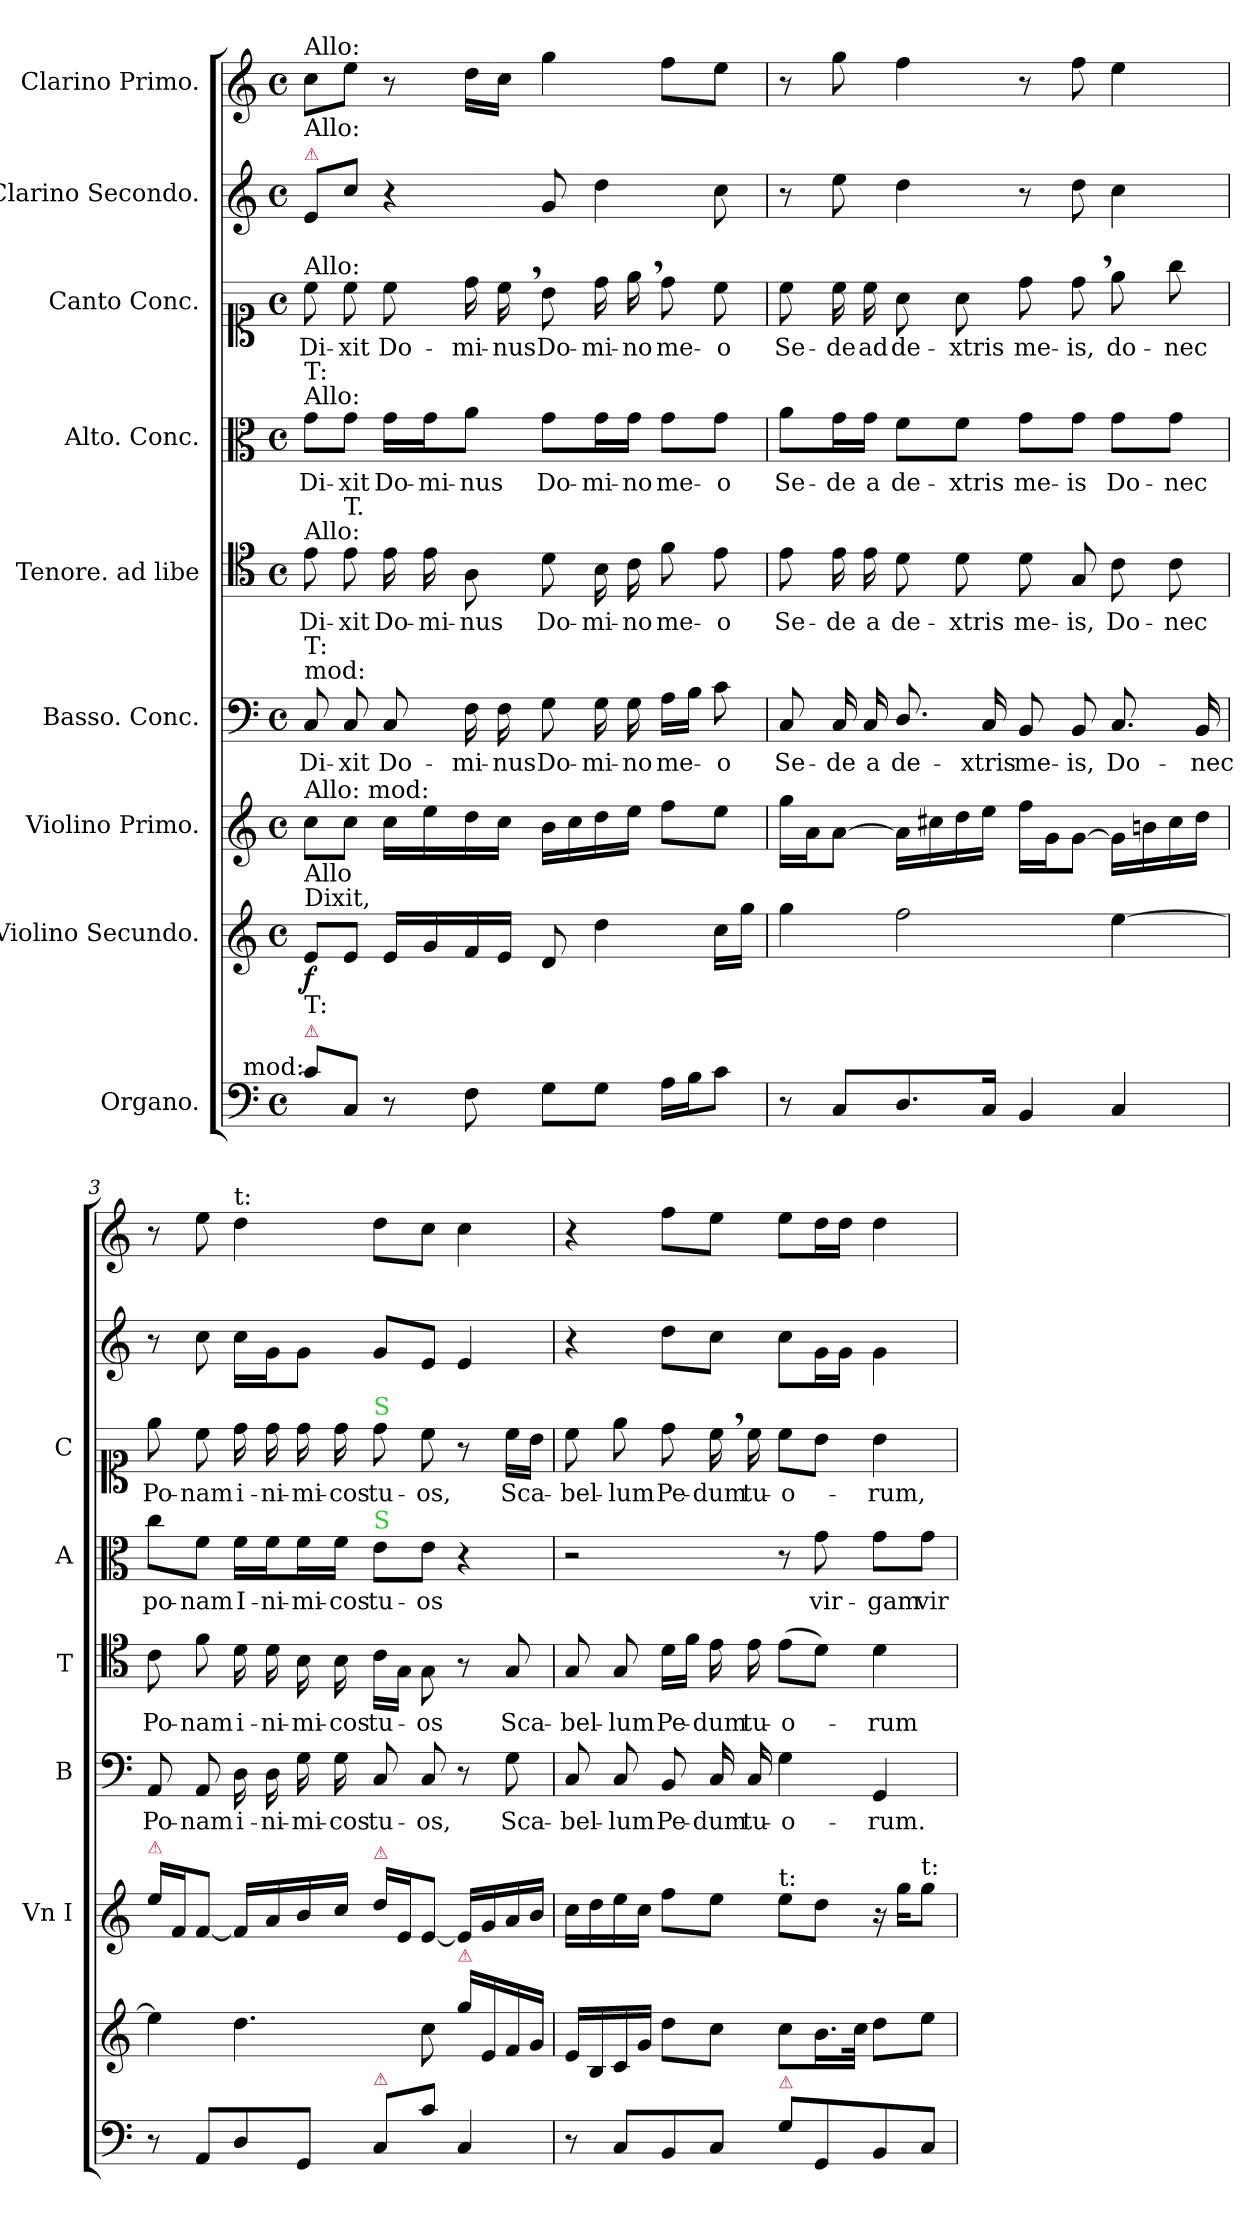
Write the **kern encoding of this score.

**kern	**kern	**dynam	**kern	**kern	**text	**kern	**text	**kern	**text	**kern	**text	**kern	**kern
*part9	*part8	*part8	*part7	*part6	*part6	*part5	*part5	*part4	*part4	*part3	*part3	*part2	*part1
*staff9	*staff8	*staff8	*staff7	*staff6	*staff6	*staff5	*staff5	*staff4	*staff4	*staff3	*staff3	*staff2	*staff1
*I"Organo.	*I"Violino Secundo.	*	*I"Violino Primo.	*I"Basso. Conc.	*	*I"Tenore. ad libe	*	*I"Alto. Conc.	*	*I"Canto Conc.	*	*I"Clarino Secondo.	*I"Clarino Primo.
*	*	*	*I'Vn I	*I'B	*	*I'T	*	*I'A	*	*I'C	*	*	*
*clefF4	*clefG2	*	*clefG2	*clefF4	*	*clefC4	*	*clefC3	*	*clefC1	*	*clefG2	*clefG2
*k[]	*k[]	*	*k[]	*k[]	*	*k[]	*	*k[]	*	*k[]	*	*k[]	*k[]
*M4/4	*M4/4	*	*M4/4	*M4/4	*	*M4/4	*	*M4/4	*	*M4/4	*	*M4/4	*M4/4
*met(c)	*met(c)	*	*met(c)	*met(c)	*	*met(c)	*	*met(c)	*	*met(c)	*	*met(c)	*met(c)
=1	=1	=1	=1	=1	=1	=1	=1	=1	=1	=1	=1	=1	=1
!	!	!	!	!	!	!	!	!	!	!	!	!	!LO:TX:a:t=Allo&colon;
!	!	!	!	!	!	!	!	!	!	!	!	!LO:TX:a:color=crimson:t=⚠	!
!	!	!	!	!	!	!	!	!	!	!	!	!LO:TX:a:t=Allo&colon;	!
!	!	!	!	!	!	!	!	!	!	!LO:TX:a:t=Allo&colon;	!	!	!
!	!	!	!	!	!	!	!	!LO:TX:a:t=Allo&colon;	!	!	!	!	!
!	!	!	!	!	!	!	!	!LO:TX:a:t=T&colon;	!	!	!	!	!
!	!	!	!	!	!	!LO:TX:a:t=Allo&colon;	!	!	!	!	!	!	!
!	!	!	!	!LO:TX:a:t=mod&colon;	!	!	!	!	!	!	!	!	!
!	!	!	!	!LO:TX:a:t=T&colon;	!	!	!	!	!	!	!	!	!
!	!	!	!LO:TX:a:t=Allo&colon; mod&colon;	!	!	!	!	!	!	!	!	!	!
!	!LO:TX:a:t=Dixit,	!	!	!	!	!	!	!	!	!	!	!	!
!	!LO:TX:a:t=Allo	!	!	!	!	!	!	!	!	!	!	!	!
!LO:TX:a:color=crimson:t=⚠	!	!	!	!	!	!	!	!	!	!	!	!	!
!LO:TX:a:rj:t=mod&colon;	!	!	!	!	!	!	!	!	!	!	!	!	!
!LO:TX:a:t=T&colon;	!	!	!	!	!	!	!	!	!	!	!	!	!
8c\L	8e/L	f	8cc\L	8C/	Di-	8e\	Di-	8g\L	Di-	8cc\	Di-	8e/L	8cc\L
!	!	!	!	!	!	!LO:TX:a:t=T.	!	!	!	!	!	!	!
8C/J	8e/J	.	8cc\J	8C/	-xit	8e\	-xit	8g\J	-xit	8cc\	-xit	8cc\J	8ee\J
8r	16e/LL	.	16cc\LL	8C/	Do-	16e\	Do-	16g\LL	Do-	8cc\	Do-	4r	8r
.	16g/	.	16ee\	.	.	16e\	-mi-	16g\J	-mi-	.	.	.	.
8F\	16f/	.	16dd\	16F\	-mi-	8A\	-nus	8a\J	-nus	16dd\	-mi-	.	16dd\LL
.	16e/JJ	.	16cc\JJ	16F\	-nus	.	.	.	.	16cc,\	-nus	.	16cc\JJ
8G\L	8d/	.	16b\LL	8G\	Do-	8d\	Do-	8g\L	Do-	8b\	Do-	8g/	4gg\
.	.	.	16cc\	.	.	.	.	.	.	.	.	.	.
8G\J	4dd\	.	16dd\	16G\	-mi-	16B\	-mi-	16g\L	-mi-	16dd\	-mi-	4dd\	.
.	.	.	16ee\JJ	16G\	-no	16c\	-no	16g\JJ	-no	16ee,\	-no	.	.
16A\LL	.	.	8ff\L	16A\LL	me-	8f\	me-	8g\L	me-	8dd\	me-	.	8ff\L
16B\J	.	.	.	16B\JJ	.	.	.	.	.	.	.	.	.
8c\J	16cc\LL	.	8ee\J	8c\	-o	8e\	-o	8g\J	-o	8cc\	-o	8cc\	8ee\J
.	16gg\JJ	.	.	.	.	.	.	.	.	.	.	.	.
=2	=2	=2	=2	=2	=2	=2	=2	=2	=2	=2	=2	=2	=2
8r	4gg\	.	16gg\LL	8C/	Se-	8e\	Se-	8a\L	Se-	8cc\	Se-	8r	8r
.	.	.	16a\J	.	.	.	.	.	.	.	.	.	.
8C/L	.	.	[8a\J	16C/	-de	16e\	-de	16g\L	-de	16cc\	-de	8ee\	8gg\
.	.	.	.	16C/	a	16e\	a	16g\JJ	a	16cc\	ad	.	.
8.D/	2ff\	.	16a\LL]	8.D/	de-	8d\	de-	8f\L	de-	8a\	de-	4dd\	4ff\
.	.	.	16cc#X\	.	.	.	.	.	.	.	.	.	.
.	.	.	16dd\	.	.	8d\	-xtris	8f\J	-xtris	8a\	-xtris	.	.
16C/Jk	.	.	16ee\JJ	16C/	-xtris	.	.	.	.	.	.	.	.
4BB/	.	.	16ff\LL	8BB/	me-	8d\	me-	8g\L	me-	8dd\	me-	8r	8r
.	.	.	16g\J	.	.	.	.	.	.	.	.	.	.
.	.	.	[8g\J	8BB/	-is,	8G/	-is,	8g\J	-is	8dd,\	-is,	8dd\	8ff\
4C/	[4ee\	.	16g\LL]	8.C/	Do-	8c\	Do-	8g\L	Do-	8ee\	do-	4cc\	4ee\
.	.	.	16bn\	.	.	.	.	.	.	.	.	.	.
.	.	.	16cc#\	.	.	8c\	-nec	8g\J	-nec	8gg\	-nec	.	.
.	.	.	16dd\JJ	16BB/	-nec	.	.	.	.	.	.	.	.
=3	=3	=3	=3	=3	=3	=3	=3	=3	=3	=3	=3	=3	=3
!	!	!	!LO:TX:a:color=crimson:t=⚠	!	!	!	!	!	!	!	!	!	!
8r	4ee\]	.	16ee\LL	8AA/	Po-	8c\	Po-	8cc\L	po-	8ee\	Po-	8r	8r
.	.	.	16f/J	.	.	.	.	.	.	.	.	.	.
8AA/L	.	.	[8f/J	8AA/	-nam	8f\	-nam	8f\J	-nam	8cc\	-nam	8cc\	8ee\
!	!	!	!	!	!	!	!	!	!	!	!	!	!LO:TX:a:t=t&colon;
8D/	4.dd\	.	16f/LL]	16D\	i-	16d\	i-	16f\LL	I-	16dd\	i-	16cc\LL	4dd\
.	.	.	16a/	16D\	-ni-	16d\	-ni-	16f\J	-ni-	16dd\	-ni-	16g\J	.
8GG/J	.	.	16b/	16G\	-mi-	16B\	-mi-	16f\L	-mi-	16dd\	-mi-	8g\J	.
.	.	.	16cc/JJ	16G\	-cos	16B\	-cos	16f\JJ	-cos	16dd\	-cos	.	.
!	!	!	!	!	!	!	!	!	!	!LO:TX:a:color=limegreen:t=S	!	!	!
!	!	!	!	!	!	!	!	!LO:TX:a:color=limegreen:t=S	!	!	!	!	!
!	!	!	!LO:TX:a:color=crimson:t=⚠	!	!	!	!	!	!	!	!	!	!
!LO:TX:a:color=crimson:t=⚠	!	!	!	!	!	!	!	!	!	!	!	!	!
8C\L	.	.	16dd\LL	8C/	tu-	16c\LL	tu-	8e\L	tu-	8dd\	tu-	8g/L	8dd\L
.	.	.	16e/J	.	.	16G\JJ	.	.	.	.	.	.	.
8c/J	8cc\	.	[8e/J	8C/	-os,	8G\	-os	8e\J	-os	8cc\	-os,	8e/J	8cc\J
!	!LO:TX:a:color=crimson:t=⚠	!	!	!	!	!	!	!	!	!	!	!	!
4C/	16gg\LL	.	16e/LL]	8r	.	8r	.	4r	.	8r	.	4e/	4cc\
.	16e/	.	16g/	.	.	.	.	.	.	.	.	.	.
.	16f/	.	16a/	8G\	Sca-	8G/	Sca-	.	.	16cc\LL	Sca-	.	.
.	16g/JJ	.	16b/JJ	.	.	.	.	.	.	16b\JJ	.	.	.
=4	=4	=4	=4	=4	=4	=4	=4	=4	=4	=4	=4	=4	=4
8r	16e/LL	.	16cc\LL	8C/	-bel-	8G/	-bel-	2r	.	8cc\	-bel-	4r	4r
.	16B/	.	16dd\	.	.	.	.	.	.	.	.	.	.
8C/L	16c/	.	16ee\	8C/	-lum	8G/	-lum	.	.	8ee\	-lum	.	.
.	16g/JJ	.	16cc\JJ	.	.	.	.	.	.	.	.	.	.
8BB/	8dd\L	.	8ff\L	8BB/	Pe-	16d\LL	Pe-	.	.	8dd\	Pe-	8dd\L	8ff\L
.	.	.	.	.	.	16f\JJ	.	.	.	.	.	.	.
8C/J	8cc\J	.	8ee\J	16C/	-dum	16e\	-dum	.	.	16cc,\	-dum	8cc\J	8ee\J
.	.	.	.	16C/	tu-	16e\	tu-	.	.	16cc\	tu-	.	.
!	!	!	!LO:TX:a:t=t&colon;	!	!	!	!	!	!	!	!	!	!
!LO:TX:a:color=crimson:t=⚠	!	!	!	!	!	!	!	!	!	!	!	!	!
8G\L	8cc\L	.	8ee\L	4G\	-o-	(8e\L	-o-	8r	.	8cc\L	-o-	8cc\L	8ee\L
8GG/	16.b\L	.	8dd\J	.	.	8d\J)	.	8g\	vir-	8b\J	.	16g\L	16dd\L
.	.	.	.	.	.	.	.	.	.	.	.	16g\JJ	16dd\JJ
.	32cc\JJk	.	.	.	.	.	.	.	.	.	.	.	.
8BB/	8dd\L	.	16r	4GG/	-rum.	4d\	-rum	8g\L	-gam	4b\	-rum,	4g\	4dd\
.	.	.	16gg\KL	.	.	.	.	.	.	.	.	.	.
!	!	!	!LO:TX:a:t=t&colon;	!	!	!	!	!	!	!	!	!	!
8C/J	8ee\J	.	8gg\J	.	.	.	.	8g\J	vir-	.	.	.	.
=	=	=	=	=	=	=	=	=	=	=	=	=	=
*-	*-	*-	*-	*-	*-	*-	*-	*-	*-	*-	*-	*-	*-
